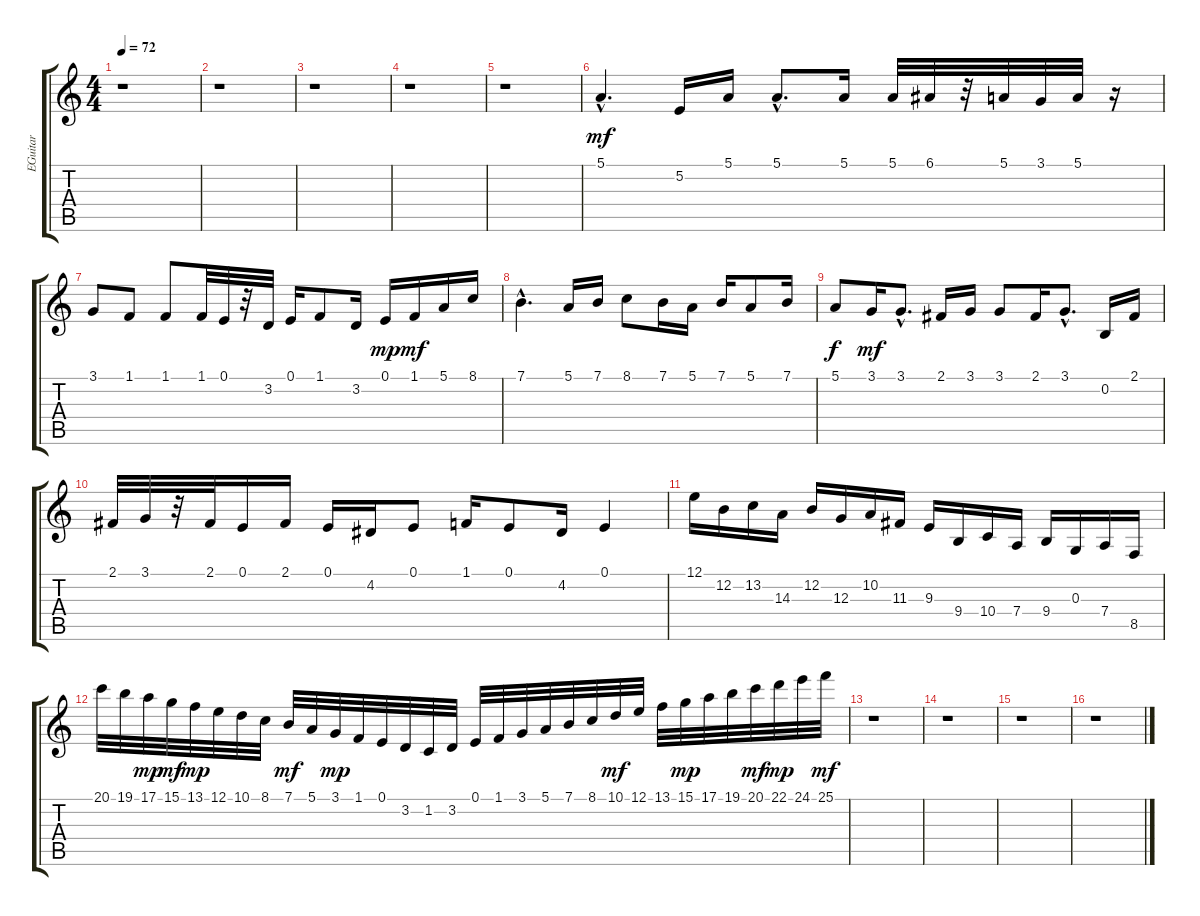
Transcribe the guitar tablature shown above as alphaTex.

\track ("EGuitar" "EGuitar") {instrument vibraphone}
\staff {score tabs}
\tuning (E4 B3 G3 D3 A2 E2) {hide}
\ts (4 4)
\tempo 72
\clef g2
\ks c
r.1{dy mf} |
r.1 |
r.1 |
r.1 |
r.1 |
5.1{hac}.4{d} 5.2.16 5.1.16 5.1{hac}.8{d} 5.1.16 5.1.32 6.1.32 r.32 5.1.32 3.1.32 5.1.32 r.16 |
3.1.8 1.1.8 1.1.8 1.1.32 0.1.32 r.32 3.2.32 0.1.16 1.1.8 3.2.16 0.1.16{dy mp} 1.1.16{dy mf} 5.1.16 8.1.16 |
7.1{hac}.4{d} 5.1.16 7.1.16 8.1.8 7.1.16 5.1.16 7.1.16 5.1.8 7.1.16 |
5.1.8{dy f} 3.1.16{dy mf} 3.1{hac}.8{d} 2.1.16 3.1.16 3.1.8 2.1.16 3.1{hac}.8{d} 0.2.16 2.1.16 |
2.1.32 3.1.32 r.32 2.1.32 0.1.16 2.1.16 0.1.16 4.2.16 0.1.8 1.1.16 0.1.8 4.2.16 0.1.4 |
12.1.16 12.2.16 13.2.16 14.3.16 12.2.16 12.3.16 10.2.16 11.3.16 9.3.16 9.4.16 10.4.16 7.4.16 9.4.16 0.3.16 7.4.16 8.5.16 |
20.1.32 19.1.32 17.1.32{dy mp} 15.1.32{dy mf} 13.1.32{dy mp} 12.1.32 10.1.32 8.1.32 7.1.32{dy mf} 5.1.32 3.1.32{dy mp} 1.1.32 0.1.32 3.2.32 1.2.32 3.2.32 0.1.32 1.1.32 3.1.32 5.1.32 7.1.32 8.1.32 10.1.32{dy mf} 12.1.32 13.1.32 15.1.32{dy mp} 17.1.32 19.1.32 20.1.32{dy mf} 22.1.32{dy mp} 24.1.32 25.1.32{dy mf} |
r.1 |
r.1 |
r.1 |
r.1
